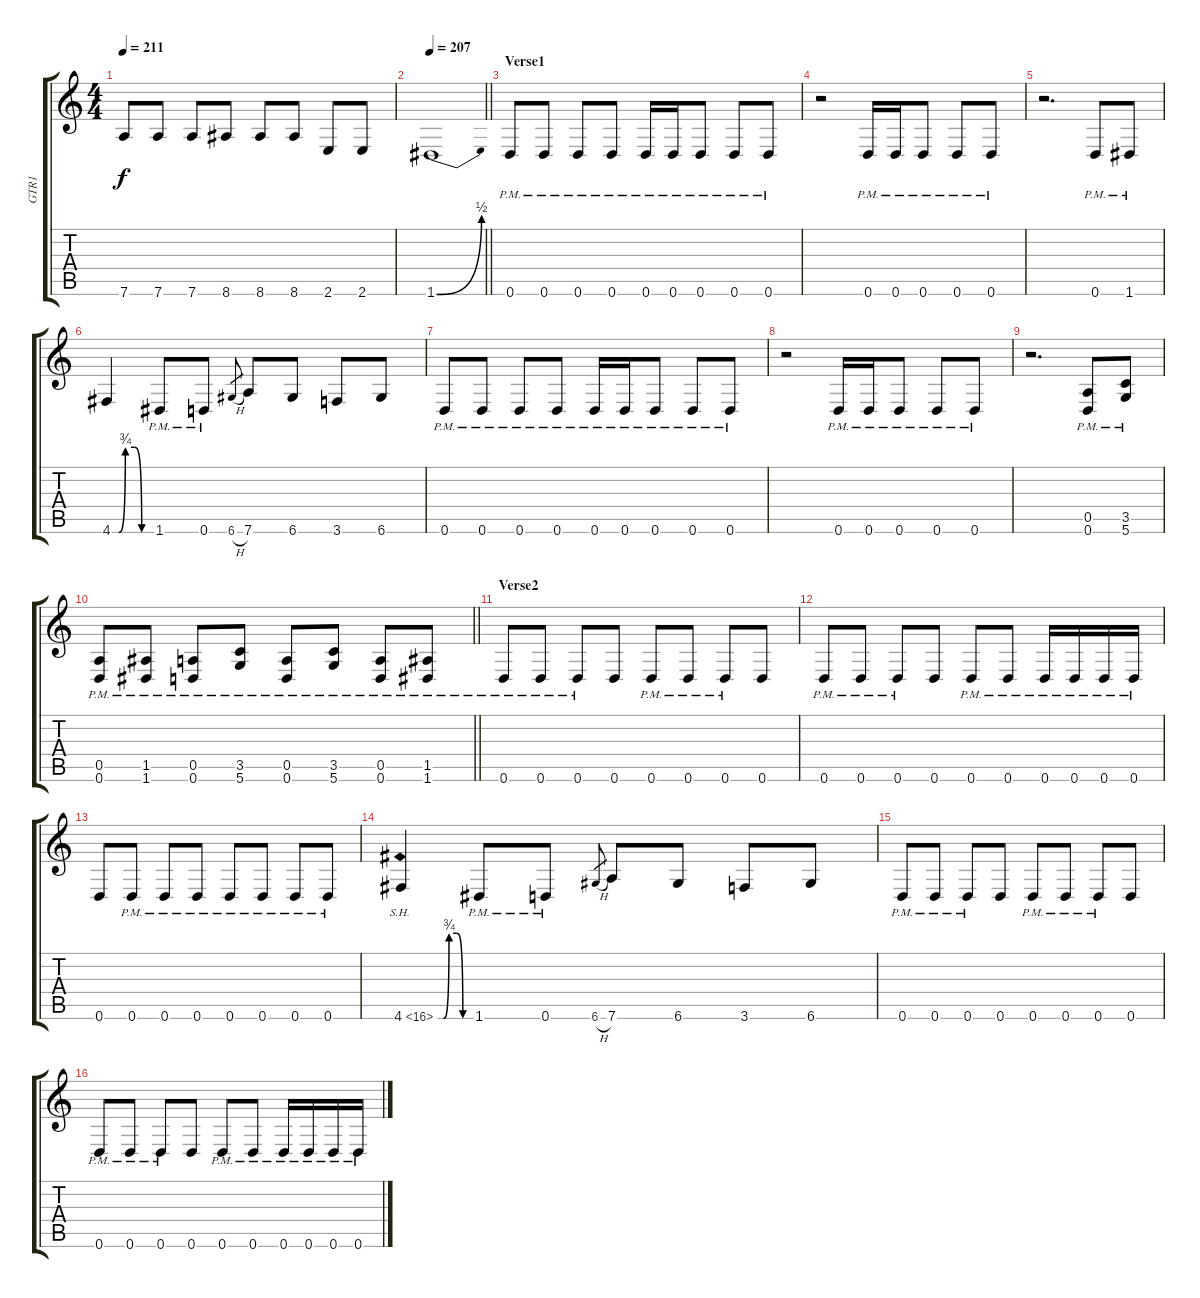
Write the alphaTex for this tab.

\track ("GTR1" "GTR1") {instrument overdrivenguitar}
\staff {score tabs}
\tuning (E4 B3 G3 D3 A2 D2) {hide}
\ts (4 4)
\tempo 211
\clef g2
\ks c
7.6.8{dy f} 7.6.8 7.6.8 8.6.8 8.6.8 8.6.8 2.6.8 2.6.8 |
\tempo 207
\barLineRight lightlight
1.6{be (bend 0 0 60 2)}.1 |
\section ("" "Verse1")
0.6{pm}.8 0.6{pm}.8 0.6{pm}.8 0.6{pm}.8 0.6{pm}.16 0.6{pm}.16 0.6{pm}.8 0.6{pm}.8 0.6{pm}.8 |
r.2 0.6{pm}.16 0.6{pm}.16 0.6{pm}.8 0.6{pm}.8 0.6{pm}.8 |
r.2{d} 0.6{pm}.8 1.6{pm}.8 |
4.6{be (custom 0 0 10 0 20 3 34 3 45 0 60 0)}.4 1.6{pm}.8 0.6{pm}.8 6.6{h}.8{gr} 7.6.8 6.6.8 3.6.8 6.6.8 |
0.6{pm}.8 0.6{pm}.8 0.6{pm}.8 0.6{pm}.8 0.6{pm}.16 0.6{pm}.16 0.6{pm}.8 0.6{pm}.8 0.6{pm}.8 |
r.2 0.6{pm}.16 0.6{pm}.16 0.6{pm}.8 0.6{pm}.8 0.6{pm}.8 |
r.2{d} (0.5{pm} 0.6{pm}).8 (3.5{pm} 5.6{pm}).8 |
\barLineRight lightlight
(0.5{pm} 0.6{pm}).8 (1.5{pm} 1.6{pm}).8 (0.5{pm} 0.6{pm}).8 (3.5{pm} 5.6{pm}).8 (0.5{pm} 0.6{pm}).8 (3.5{pm} 5.6{pm}).8 (0.5{pm} 0.6{pm}).8 (1.5{pm} 1.6{pm}).8 |
\section ("" "Verse2")
0.6{pm}.8 0.6{pm}.8 0.6{pm}.8 0.6.8 0.6{pm}.8 0.6{pm}.8 0.6{pm}.8 0.6.8 |
0.6{pm}.8 0.6{pm}.8 0.6{pm}.8 0.6.8 0.6{pm}.8 0.6{pm}.8 0.6{pm}.16 0.6{pm}.16 0.6{pm}.16 0.6{pm}.16 |
0.6.8 0.6{pm}.8 0.6{pm}.8 0.6{pm}.8 0.6{pm}.8 0.6{pm}.8 0.6{pm}.8 0.6{pm}.8 |
4.6{be (custom 0 0 10 0 20 3 34 3 45 0 60 0) sh 12}.4 1.6{pm}.8 0.6{pm}.8 6.6{h}.8{gr} 7.6.8 6.6.8 3.6.8 6.6.8 |
0.6{pm}.8 0.6{pm}.8 0.6{pm}.8 0.6.8 0.6{pm}.8 0.6{pm}.8 0.6{pm}.8 0.6.8 |
0.6{pm}.8 0.6{pm}.8 0.6{pm}.8 0.6.8 0.6{pm}.8 0.6{pm}.8 0.6{pm}.16 0.6{pm}.16 0.6{pm}.16 0.6{pm}.16
